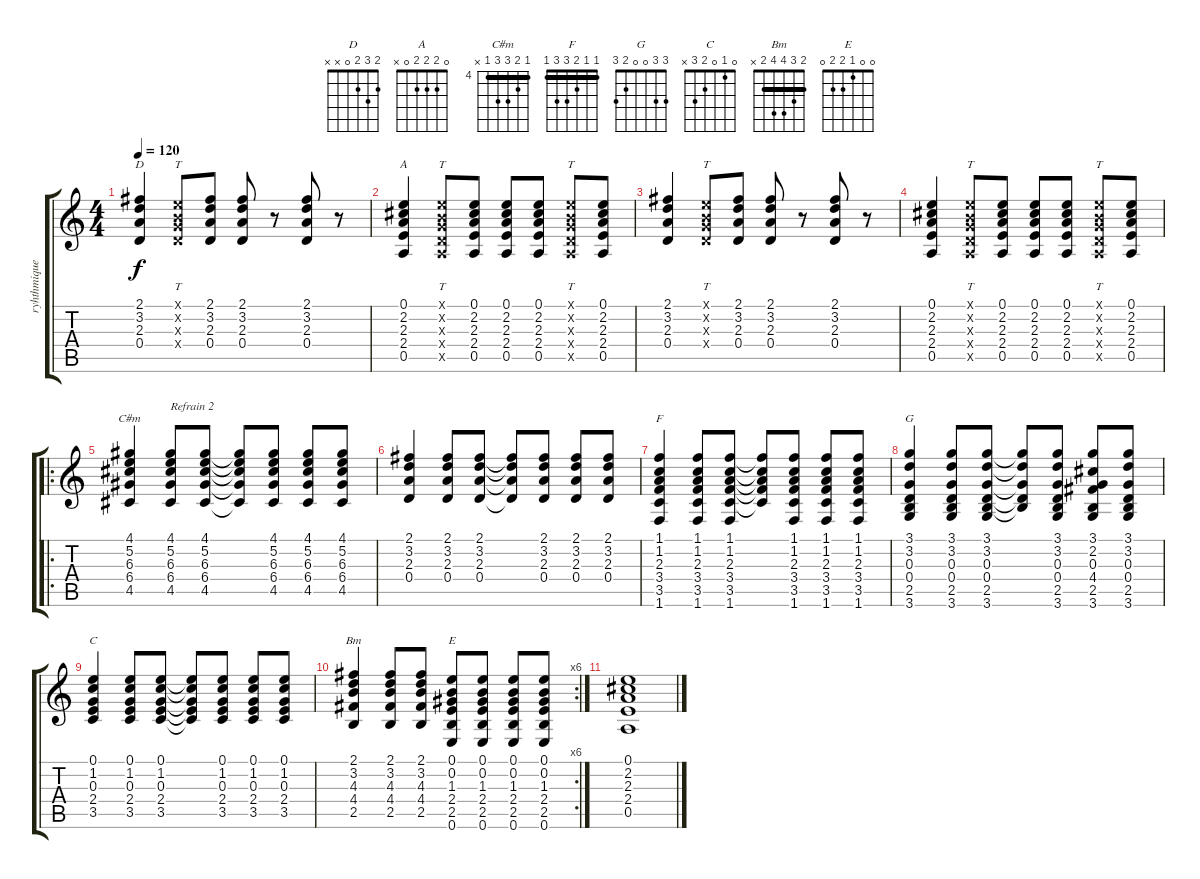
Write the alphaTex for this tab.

\track ("ryhthmique" "ryhthmique") {instrument acousticguitarnylon}
\staff {score tabs}
\tuning (E4 B3 G3 D3 A2 E2) {hide}
\chord ("D" 2 3 2 0 x x)
\chord ("A" 0 2 2 2 0 x)
\chord ("C#m" 4 5 6 6 4 x) {firstfret 4 barre 4}
\chord ("F" 1 1 2 3 3 1) {barre 1}
\chord ("G" 3 3 0 0 2 3)
\chord ("C" 0 1 0 2 3 x)
\chord ("Bm" 2 3 4 4 2 x) {barre 2}
\chord ("E" 0 0 1 2 2 0)
\ts (4 4)
\tempo 120
\clef g2
\ks c
(2.1 3.2 2.3 0.4).4{ch "D" dy f} (0.1{x} 0.2{x} 0.3{x} 0.4{x}).8{tt} (2.1 3.2 2.3 0.4).8 (2.1 3.2 2.3 0.4).8 r.8 (2.1 3.2 2.3 0.4).8 r.8 |
(0.1 2.2 2.3 2.4 0.5).4{ch "A"} (0.1{x} 0.2{x} 0.3{x} 0.4{x} 0.5{x}).8{tt} (0.1 2.2 2.3 2.4 0.5).8 (0.1 2.2 2.3 2.4 0.5).8 (0.1 2.2 2.3 2.4 0.5).8 (0.1{x} 0.2{x} 0.3{x} 0.4{x} 0.5{x}).8{tt} (0.1 2.2 2.3 2.4 0.5).8 |
(2.1 3.2 2.3 0.4).4 (0.1{x} 0.2{x} 0.3{x} 0.4{x}).8{tt} (2.1 3.2 2.3 0.4).8 (2.1 3.2 2.3 0.4).8 r.8 (2.1 3.2 2.3 0.4).8 r.8 |
(0.1 2.2 2.3 2.4 0.5).4 (0.1{x} 0.2{x} 0.3{x} 0.4{x} 0.5{x}).8{tt} (0.1 2.2 2.3 2.4 0.5).8 (0.1 2.2 2.3 2.4 0.5).8 (0.1 2.2 2.3 2.4 0.5).8 (0.1{x} 0.2{x} 0.3{x} 0.4{x} 0.5{x}).8{tt} (0.1 2.2 2.3 2.4 0.5).8 |
\ro
(4.1 5.2 6.3 6.4 4.5).4{ch "C#m"} (4.1 5.2 6.3 6.4 4.5).8{txt "Refrain 2"} (4.1 5.2 6.3 6.4 4.5).8 (4.1{t} 5.2{t} 6.3{t} 6.4{t} 4.5{t}).8 (4.1 5.2 6.3 6.4 4.5).8 (4.1 5.2 6.3 6.4 4.5).8 (4.1 5.2 6.3 6.4 4.5).8 |
(2.1 3.2 2.3 0.4).4 (2.1 3.2 2.3 0.4).8 (2.1 3.2 2.3 0.4).8 (2.1{t} 3.2{t} 2.3{t} 0.4{t}).8 (2.1 3.2 2.3 0.4).8 (2.1 3.2 2.3 0.4).8 (2.1 3.2 2.3 0.4).8 |
(1.1 1.2 2.3 3.4 3.5 1.6).4{ch "F"} (1.1 1.2 2.3 3.4 3.5 1.6).8 (1.1 1.2 2.3 3.4 3.5 1.6).8 (1.1{t} 1.2{t} 2.3{t} 3.4{t} 3.5{t}).8 (1.1 1.2 2.3 3.4 3.5 1.6).8 (1.1 1.2 2.3 3.4 3.5 1.6).8 (1.1 1.2 2.3 3.4 3.5 1.6).8 |
(3.1 3.2 0.3 0.4 2.5 3.6).4{ch "G"} (3.1 3.2 0.3 0.4 2.5 3.6).8 (3.1 3.2 0.3 0.4 2.5 3.6).8 (3.1{t} 3.2{t} 0.3{t} 0.4{t} 2.5{t}).8 (3.1 3.2 0.3 0.4 2.5 3.6).8 (3.1 2.2 0.3 4.4 2.5 3.6).8 (3.1 3.2 0.3 0.4 2.5 3.6).8 |
(0.1 1.2 0.3 2.4 3.5).4{ch "C"} (0.1 1.2 0.3 2.4 3.5).8 (0.1 1.2 0.3 2.4 3.5).8 (0.1{t} 1.2{t} 0.3{t} 2.4{t} 3.5{t}).8 (0.1 1.2 0.3 2.4 3.5).8 (0.1 1.2 0.3 2.4 3.5).8 (0.1 1.2 0.3 2.4 3.5).8 |
\rc 6
(2.1 3.2 4.3 4.4 2.5).4{ch "Bm"} (2.1 3.2 4.3 4.4 2.5).8 (2.1 3.2 4.3 4.4 2.5).8 (0.1 0.2 1.3 2.4 2.5 0.6).8{ch "E"} (0.1 0.2 1.3 2.4 2.5 0.6).8 (0.1 0.2 1.3 2.4 2.5 0.6).8 (0.1 0.2 1.3 2.4 2.5 0.6).8 |
(0.1 2.2 2.3 2.4 0.5).1
